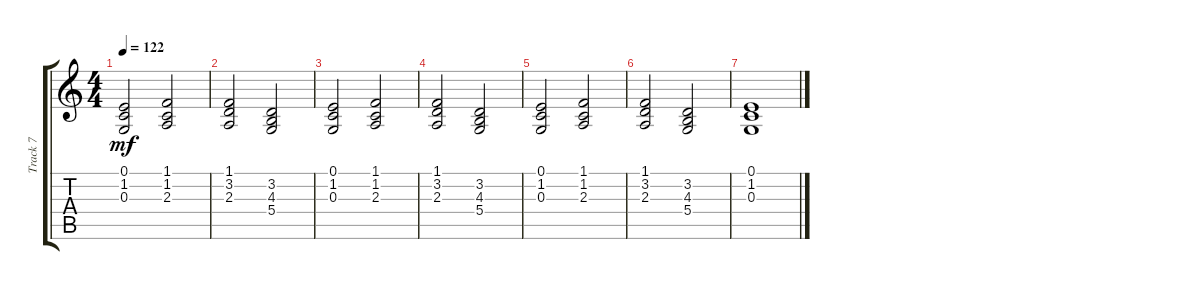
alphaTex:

\track ("Track 7" "Track 7") {instrument synthbrass1}
\staff {score tabs}
\tuning (E4 B3 G3 D3 A2 E2) {hide}
\ts (4 4)
\tempo 122
\clef g2
\ks c
(0.1 1.2 0.3).2{dy mf} (1.1 1.2 2.3).2 |
(1.1 3.2 2.3).2 (3.2 4.3 5.4).2 |
(0.1 1.2 0.3).2 (1.1 1.2 2.3).2 |
(1.1 3.2 2.3).2 (3.2 4.3 5.4).2 |
(0.1 1.2 0.3).2 (1.1 1.2 2.3).2 |
(1.1 3.2 2.3).2 (3.2 4.3 5.4).2 |
(0.1 1.2 0.3).1
